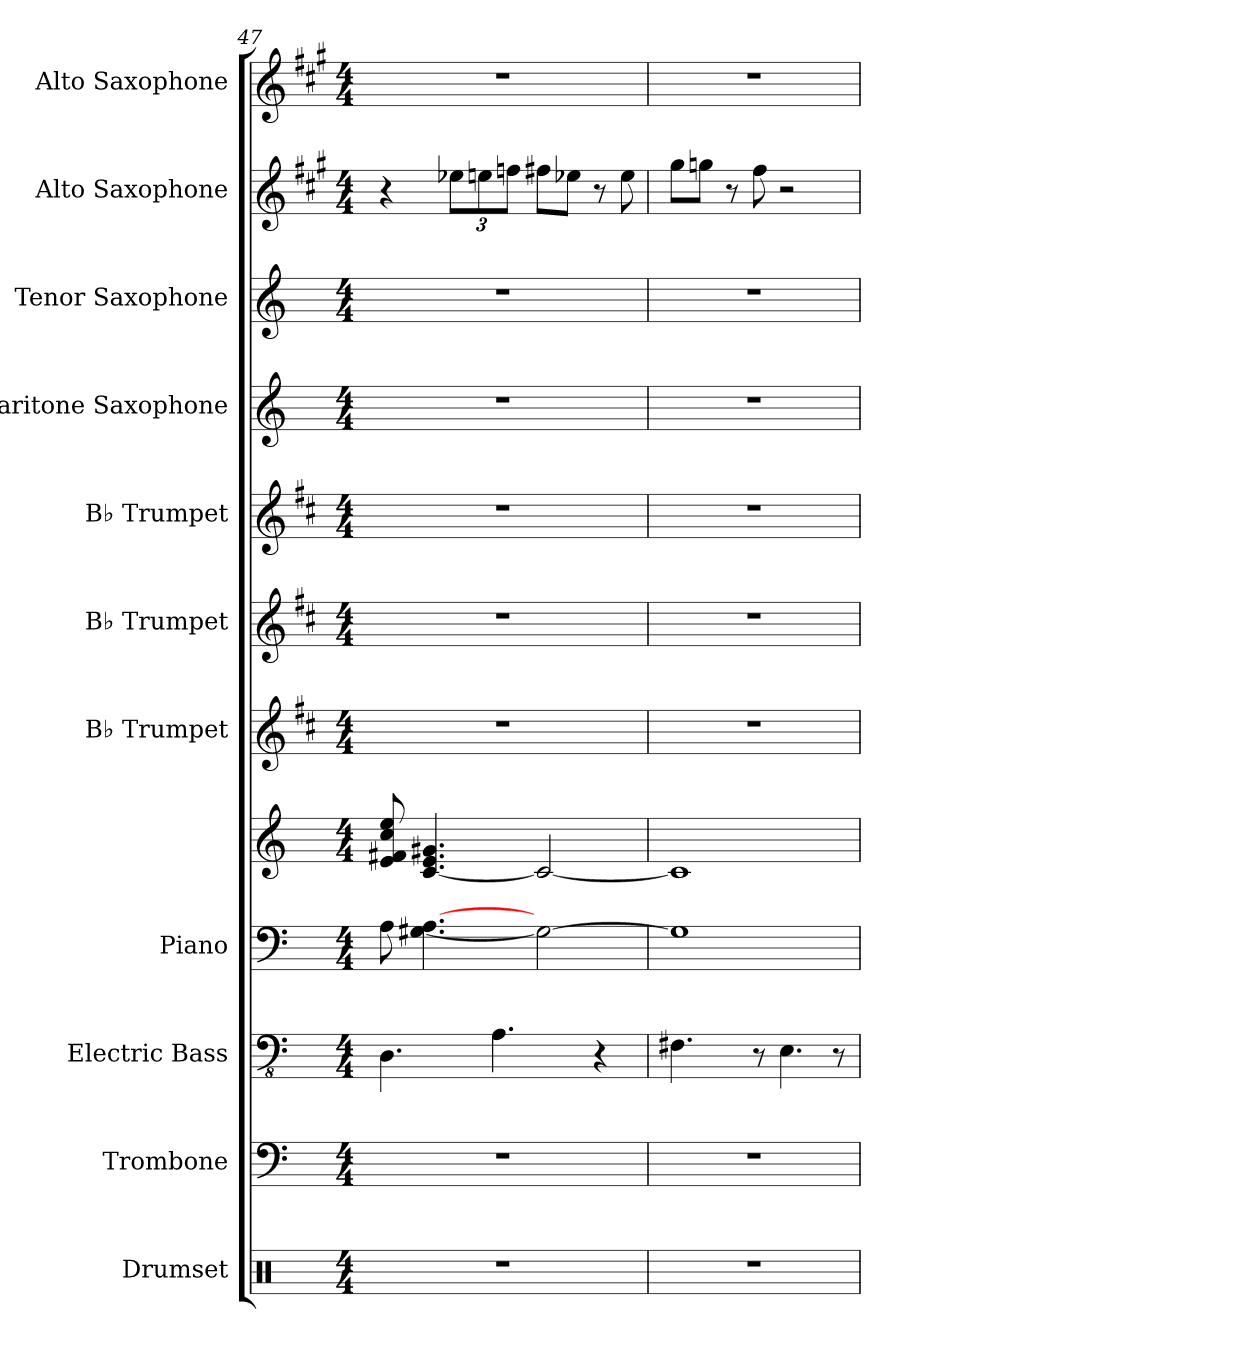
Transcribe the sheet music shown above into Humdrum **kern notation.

**kern	**kern	**kern	**kern	**kern	**kern	**kern	**kern	**kern	**kern	**kern	**kern
*part11	*part10	*part9	*part8	*part8	*part7	*part6	*part5	*part4	*part3	*part2	*part1
*staff12	*staff11	*staff10	*staff9	*staff8	*staff7	*staff6	*staff5	*staff4	*staff3	*staff2	*staff1
*I"Drumset	*I"Trombone	*I"Electric Bass	*I"Piano	*	*I"B♭ Trumpet	*I"B♭ Trumpet	*I"B♭ Trumpet	*I"Baritone Saxophone	*I"Tenor Saxophone	*I"Alto Saxophone	*I"Alto Saxophone
*I'Drs.	*I'Trb.	*I'El. B.	*I'Pno.	*	*I'B♭ Tpt.	*I'B♭ Tpt.	*I'B♭ Tpt.	*I'Bar. Sax.	*I'T. Sax.	*I'A. Sax.	*I'A. Sax.
!!LO:PB:g=z
*clefX	*clefF4	*clefFv4	*clefF4	*clefG2	*clefG2	*clefG2	*clefG2	*clefG2	*clefG2	*clefG2	*clefG2
*	*	*	*	*	*ITrd1c2	*ITrd1c2	*ITrd1c2	*ITrd12c21	*ITrd8c14	*ITrd5c9	*ITrd5c9
*k[]	*k[]	*k[]	*k[]	*k[]	*k[]	*k[]	*k[]	*k[]	*k[]	*k[]	*k[]
*M4/4	*M4/4	*M4/4	*M4/4	*M4/4	*M4/4	*M4/4	*M4/4	*M4/4	*M4/4	*M4/4	*M4/4
=47	=47	=47	=47	=47	=47	=47	=47	=47	=47	=47	=47
1r	1r	4.DD\	8A\	8e/ 8f#X/ 8cc/ 8ee/	1r	1r	1r	1r	1r	4r	1r
.	.	.	[4.G#X\ [4.A\	[4.c/ 4.e/ 4.g#X/	.	.	.	.	.	.	.
*	*	*	*	*	*	*	*	*	*	*Xbrackettup	*
.	.	.	.	.	.	.	.	.	.	12g-X\L	.
.	.	.	.	.	.	.	.	.	.	12gn\	.
.	.	4.AA\	.	.	.	.	.	.	.	.	.
.	.	.	.	.	.	.	.	.	.	12a-X\J	.
.	.	.	2G#\_	2c/_	.	.	.	.	.	8an\L	.
.	.	.	.	.	.	.	.	.	.	8g-X\J	.
.	.	4r	.	.	.	.	.	.	.	8r	.
.	.	.	.	.	.	.	.	.	.	8g-\	.
=48	=48	=48	=48	=48	=48	=48	=48	=48	=48	=48	=48
1r	1r	4.FF#X\	1G#]	1c]	1r	1r	1r	1r	1r	8b\L	1r
.	.	.	.	.	.	.	.	.	.	8b-X\J	.
.	.	.	.	.	.	.	.	.	.	8r	.
.	.	8r	.	.	.	.	.	.	.	8a\	.
.	.	4.EE\	.	.	.	.	.	.	.	2r	.
.	.	8r	.	.	.	.	.	.	.	.	.
=	=	=	=	=	=	=	=	=	=	=	=
*-	*-	*-	*-	*-	*-	*-	*-	*-	*-	*-	*-
